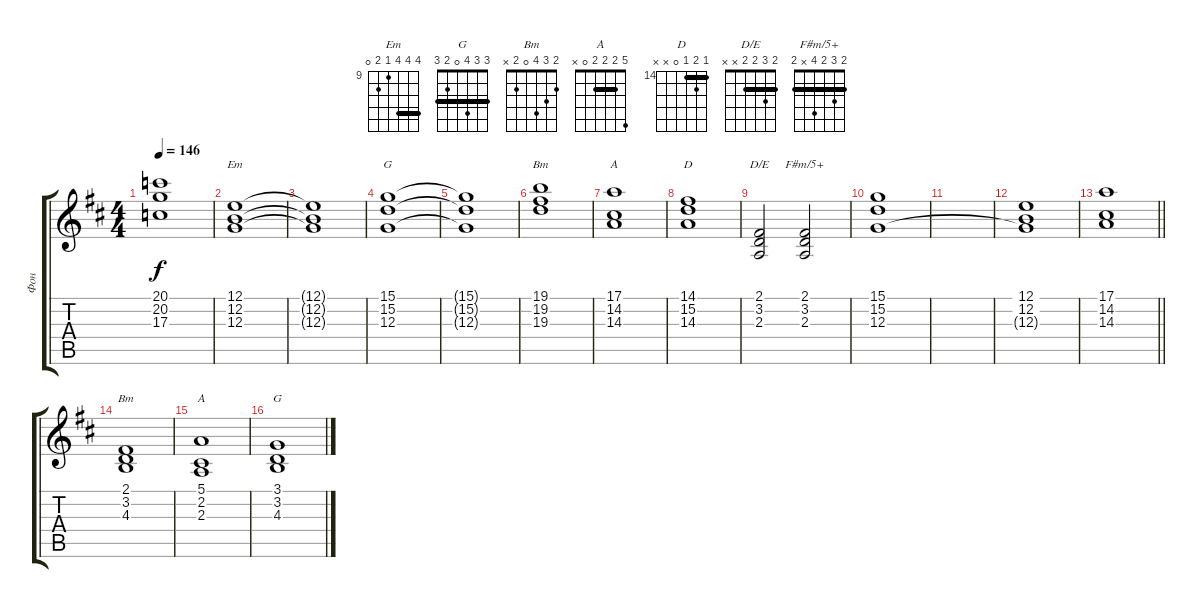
\track ("Фон" "Фон") {instrument pad2warm}
\staff {score tabs}
\tuning (E4 B3 G3 D3 A2 E2) {hide}
\chord ("Em" 12 12 12 9 10 0) {firstfret 9 barre 12}
\chord ("G" 3 0 0 0 2 3)
\chord ("Bm" 19 19 19 21 21 19) {firstfret 19 barre 19}
\chord ("A" 17 14 14 14 0 x) {firstfret 14 barre 14}
\chord ("D" 14 15 14 0 x x) {firstfret 14 barre 14}
\chord ("D/E" 2 3 2 2 x x) {barre 2}
\chord ("F#m/5+" 2 3 2 4 x 2) {barre 2}
\chord ("Bm" 2 3 4 0 2 x)
\chord ("A" 5 2 2 2 0 x) {barre 2}
\chord ("G" 3 3 4 0 2 3) {barre 3}
\ts (4 4)
\tempo 146
\clef g2
\ks bminor
(20.1{t} 20.2{t} 17.3{t}).1{dy f} |
(12.1 12.2 12.3).1{ch "Em"} |
(12.1{t} 12.2{t} 12.3{t}).1 |
(15.1 15.2 12.3).1{ch "G"} |
(15.1{t} 15.2{t} 12.3{t}).1 |
(19.1 19.2 19.3).1{ch "Bm"} |
(17.1 14.2 14.3).1{ch "A"} |
(14.1 15.2 14.3).1{ch "D"} |
(2.1 3.2 2.3).2{ch "D/E"} (2.1 3.2 2.3).2{ch "F#m/5+"} |
(15.1 15.2 12.3).1 |
|
(12.1 12.2 12.3{t}).1 |
\barLineRight lightlight
(17.1 14.2 14.3).1 |
\section ("" "")
(2.1 3.2 4.3).1{ch "Bm"} |
(5.1 2.2 2.3).1{ch "A"} |
(3.1 3.2 4.3).1{ch "G"}
